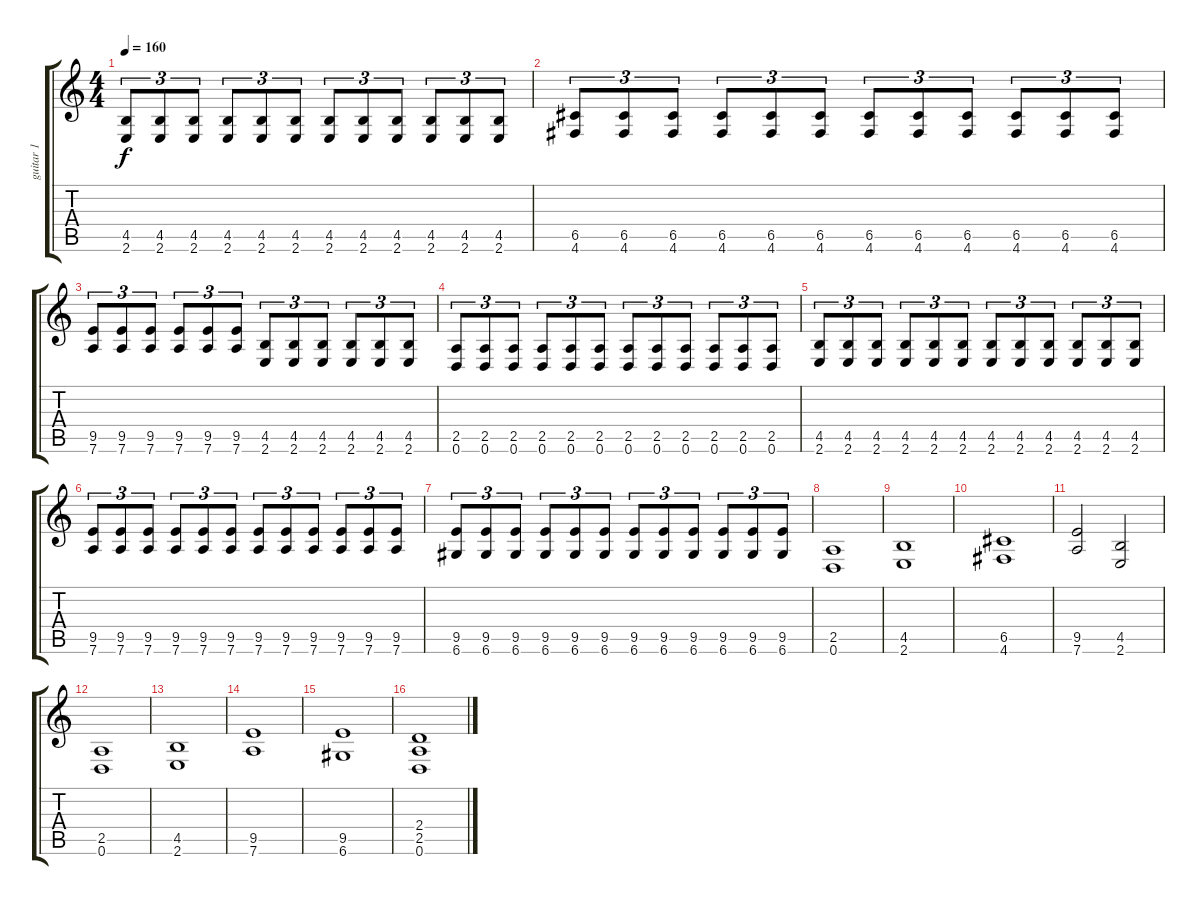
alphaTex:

\track ("guitar 1" "guitar 1") {instrument distortionguitar}
\staff {score tabs}
\tuning (D4 A3 F3 C3 G2 D2) {hide}
\ts (4 4)
\tempo 160
\clef g2
\ks c
(4.5 2.6).8{tu (3 2) dy f} (4.5 2.6).8{tu (3 2)} (4.5 2.6).8{tu (3 2)} (4.5 2.6).8{tu (3 2)} (4.5 2.6).8{tu (3 2)} (4.5 2.6).8{tu (3 2)} (4.5 2.6).8{tu (3 2)} (4.5 2.6).8{tu (3 2)} (4.5 2.6).8{tu (3 2)} (4.5 2.6).8{tu (3 2)} (4.5 2.6).8{tu (3 2)} (4.5 2.6).8{tu (3 2)} |
(6.5 4.6).8{tu (3 2)} (6.5 4.6).8{tu (3 2)} (6.5 4.6).8{tu (3 2)} (6.5 4.6).8{tu (3 2)} (6.5 4.6).8{tu (3 2)} (6.5 4.6).8{tu (3 2)} (6.5 4.6).8{tu (3 2)} (6.5 4.6).8{tu (3 2)} (6.5 4.6).8{tu (3 2)} (6.5 4.6).8{tu (3 2)} (6.5 4.6).8{tu (3 2)} (6.5 4.6).8{tu (3 2)} |
(9.5 7.6).8{tu (3 2)} (9.5 7.6).8{tu (3 2)} (9.5 7.6).8{tu (3 2)} (9.5 7.6).8{tu (3 2)} (9.5 7.6).8{tu (3 2)} (9.5 7.6).8{tu (3 2)} (4.5 2.6).8{tu (3 2)} (4.5 2.6).8{tu (3 2)} (4.5 2.6).8{tu (3 2)} (4.5 2.6).8{tu (3 2)} (4.5 2.6).8{tu (3 2)} (4.5 2.6).8{tu (3 2)} |
(2.5 0.6).8{tu (3 2)} (2.5 0.6).8{tu (3 2)} (2.5 0.6).8{tu (3 2)} (2.5 0.6).8{tu (3 2)} (2.5 0.6).8{tu (3 2)} (2.5 0.6).8{tu (3 2)} (2.5 0.6).8{tu (3 2)} (2.5 0.6).8{tu (3 2)} (2.5 0.6).8{tu (3 2)} (2.5 0.6).8{tu (3 2)} (2.5 0.6).8{tu (3 2)} (2.5 0.6).8{tu (3 2)} |
(4.5 2.6).8{tu (3 2)} (4.5 2.6).8{tu (3 2)} (4.5 2.6).8{tu (3 2)} (4.5 2.6).8{tu (3 2)} (4.5 2.6).8{tu (3 2)} (4.5 2.6).8{tu (3 2)} (4.5 2.6).8{tu (3 2)} (4.5 2.6).8{tu (3 2)} (4.5 2.6).8{tu (3 2)} (4.5 2.6).8{tu (3 2)} (4.5 2.6).8{tu (3 2)} (4.5 2.6).8{tu (3 2)} |
(9.5 7.6).8{tu (3 2)} (9.5 7.6).8{tu (3 2)} (9.5 7.6).8{tu (3 2)} (9.5 7.6).8{tu (3 2)} (9.5 7.6).8{tu (3 2)} (9.5 7.6).8{tu (3 2)} (9.5 7.6).8{tu (3 2)} (9.5 7.6).8{tu (3 2)} (9.5 7.6).8{tu (3 2)} (9.5 7.6).8{tu (3 2)} (9.5 7.6).8{tu (3 2)} (9.5 7.6).8{tu (3 2)} |
(9.5 6.6).8{tu (3 2)} (9.5 6.6).8{tu (3 2)} (9.5 6.6).8{tu (3 2)} (9.5 6.6).8{tu (3 2)} (9.5 6.6).8{tu (3 2)} (9.5 6.6).8{tu (3 2)} (9.5 6.6).8{tu (3 2)} (9.5 6.6).8{tu (3 2)} (9.5 6.6).8{tu (3 2)} (9.5 6.6).8{tu (3 2)} (9.5 6.6).8{tu (3 2)} (9.5 6.6).8{tu (3 2)} |
(2.5 0.6).1 |
(4.5 2.6).1 |
(6.5 4.6).1 |
(9.5 7.6).2 (4.5 2.6).2 |
(2.5 0.6).1 |
(4.5 2.6).1 |
(9.5 7.6).1 |
(9.5 6.6).1 |
(2.4 2.5 0.6).1
